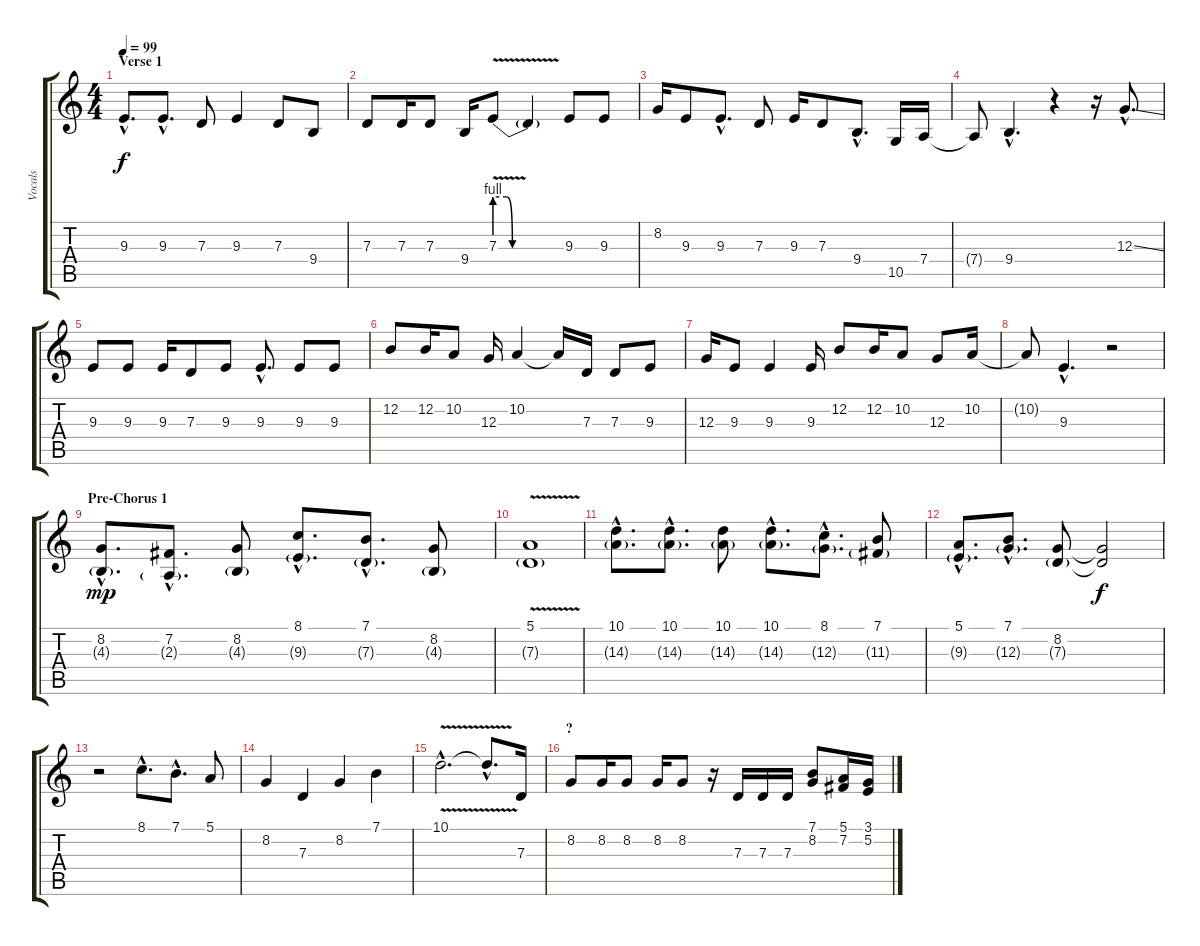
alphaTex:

\track ("Vocals" "Vocals") {instrument lead1square}
\staff {score tabs}
\tuning (E4 B3 G3 D3 A2 E2) {hide}
\ts (4 4)
\section ("" "Verse 1")
\tempo 99
\clef g2
\ks c
9.3{hac}.8{d dy f volume 16 instrument lead1square} 9.3{hac}.8{d} 7.3.8 9.3.4 7.3.8 9.4.8 |
7.3.8 7.3.16 7.3.8 9.4.16 7.3{be (custom 0 4 10 4 15 0 40 0 60 0) v}.8 7.3{t}.4 9.3.8 9.3.8 |
8.2.16 9.3.8 9.3{hac}.8{d} 7.3.8 9.3.16 7.3.8 9.4{hac}.8{d} 10.5.16 7.4.16 |
7.4{t}.8 9.4{hac}.4{d} r.4 r.16 12.3{ss hac}.8{d} |
9.3.8 9.3.8 9.3.16 7.3.8 9.3.8 9.3{hac}.8{d} 9.3.8 9.3.8 |
12.2.8 12.2.16 10.2.8 12.3.16 10.2.4 10.2{t}.16 7.3.16 7.3.8 9.3.8 |
12.3.16 9.3.8 9.3.4 9.3.16 12.2.8 12.2.16 10.2.8 12.3.8 10.2.16 |
10.2{t}.8 9.3{hac}.4{d} r.2 |
\section ("" "Pre-Chorus 1")
(8.2{hac} 4.3{g hac}).8{d dy mp} (7.2{hac} 2.3{g hac}).8{d} (8.2 4.3{g}).8 (8.1{hac} 9.3{g hac}).8{d} (7.1{hac} 7.3{g hac}).8{d} (8.2 4.3{g}).8 |
(5.1{v} 7.3{v g}).1 |
(10.1{hac} 14.3{g hac}).8{d} (10.1{hac} 14.3{g hac}).8{d} (10.1 14.3{g}).8 (10.1{hac} 14.3{g hac}).8{d} (8.1{hac} 12.3{g hac}).8{d} (7.1 11.3{g}).8 |
(5.1{hac} 9.3{g hac}).8{d} (7.1{hac} 12.3{g hac}).8{d} (8.2 7.3{g}).8 (8.2{t} 7.3{t}).2{dy f} |
r.2 8.1{hac}.8{d} 7.1{hac}.8{d} 5.1.8 |
8.2.4 7.3.4 8.2.4 7.1.4 |
10.1{v hac}.2{d} 10.1{hac t}.8{d} 7.3.16 |
\section ("" "?")
8.2.8 8.2.16 8.2.8 8.2.16 8.2.8 r.16 7.3.16 7.3.16 7.3.16 (7.1 8.2).8 (5.1 7.2).16 (3.1 5.2).16
